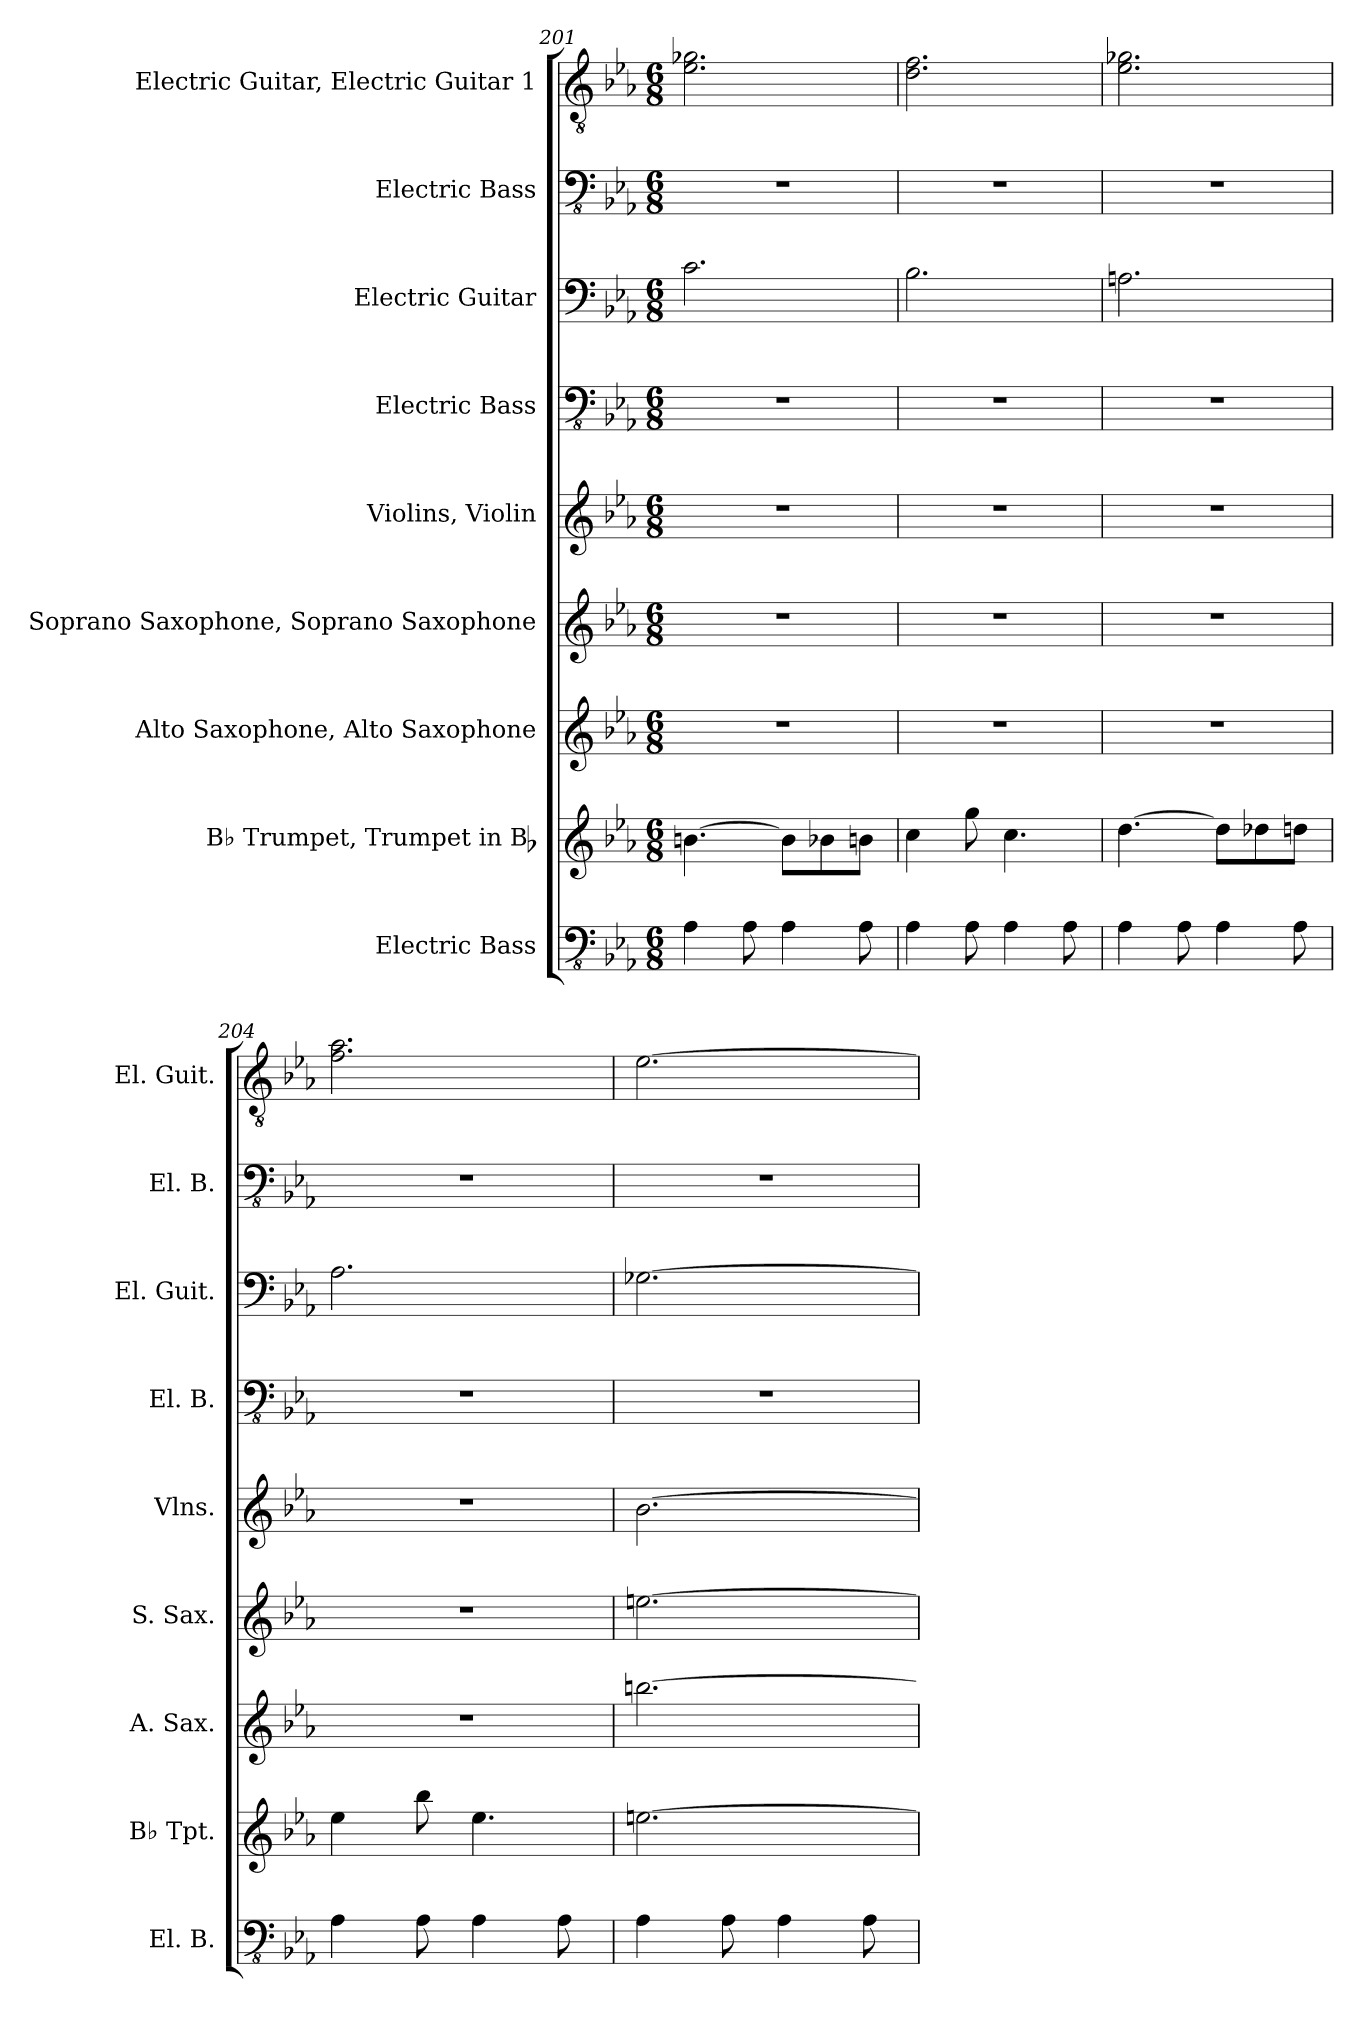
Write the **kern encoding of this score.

**kern	**kern	**kern	**kern	**kern	**kern	**kern	**kern	**kern
*part9	*part8	*part7	*part6	*part5	*part4	*part3	*part2	*part1
*staff9	*staff8	*staff7	*staff6	*staff5	*staff4	*staff3	*staff2	*staff1
*I"Electric Bass	*I"B♭ Trumpet, Trumpet in Bb	*I"Alto Saxophone, Alto Saxophone	*I"Soprano Saxophone, Soprano Saxophone	*I"Violins, Violin	*I"Electric Bass	*I"Electric Guitar	*I"Electric Bass	*I"Electric Guitar, Electric Guitar 1
*I'El. B.	*I'B♭ Tpt.	*I'A. Sax.	*I'S. Sax.	*I'Vlns.	*I'El. B.	*I'El. Guit.	*I'El. B.	*I'El. Guit.
*clefFv4	*clefG2	*clefG2	*clefG2	*clefG2	*clefFv4	*clefF4	*clefFv4	*clefGv2
*	*ITrd1c2	*ITrd5c9	*ITrd1c2	*	*	*	*	*
*k[b-e-a-]	*k[b-e-a-d-g-]	*k[b-e-a-d-g-c-]	*k[b-e-a-d-g-]	*k[b-e-a-]	*k[b-e-a-]	*k[b-e-a-]	*k[b-e-a-]	*k[b-e-a-]
*M6/8	*M6/8	*M6/8	*M6/8	*M6/8	*M6/8	*M6/8	*M6/8	*M6/8
=201	=201	=201	=201	=201	=201	=201	=201	=201
4AA-\	[4.an\	2.r	2.r	2.r	2.r	2.c\	2.r	2.e-\ 2.g-X\
8AA-\	.	.	.	.	.	.	.	.
4AA-\	8a\L]	.	.	.	.	.	.	.
.	8a-X\	.	.	.	.	.	.	.
8AA-\	8an\J	.	.	.	.	.	.	.
!!LO:PB:g=z
=202	=202	=202	=202	=202	=202	=202	=202	=202
4AA-\	4b-\	2.r	2.r	2.r	2.r	2.B-\	2.r	2.d\ 2.f\
8AA-\	8ff\	.	.	.	.	.	.	.
4AA-\	4.b-\	.	.	.	.	.	.	.
8AA-\	.	.	.	.	.	.	.	.
=203	=203	=203	=203	=203	=203	=203	=203	=203
4AA-\	[4.cc\	2.r	2.r	2.r	2.r	2.An\	2.r	2.e-\ 2.g-X\
8AA-\	.	.	.	.	.	.	.	.
4AA-\	8cc\L]	.	.	.	.	.	.	.
.	8cc-X\	.	.	.	.	.	.	.
8AA-\	8ccn\J	.	.	.	.	.	.	.
=204	=204	=204	=204	=204	=204	=204	=204	=204
4AA-\	4dd-\	2.r	2.r	2.r	2.r	2.A-\	2.r	2.f\ 2.a-\
8AA-\	8aa-\	.	.	.	.	.	.	.
4AA-\	4.dd-\	.	.	.	.	.	.	.
8AA-\	.	.	.	.	.	.	.	.
=205	=205	=205	=205	=205	=205	=205	=205	=205
4AA-\	[2.ddn\	[2.ddn\	[2.ddn\	[2.b-\	2.r	[2.G-X\	2.r	[2.e-\
8AA-\	.	.	.	.	.	.	.	.
4AA-\	.	.	.	.	.	.	.	.
8AA-\	.	.	.	.	.	.	.	.
=	=	=	=	=	=	=	=	=
*-	*-	*-	*-	*-	*-	*-	*-	*-
